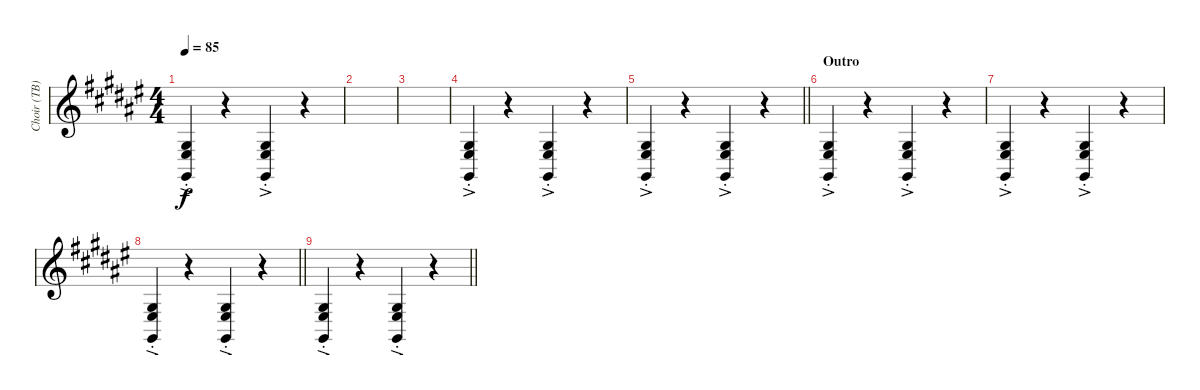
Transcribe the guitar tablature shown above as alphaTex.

\track ("Choir (TB)" "Choir (TB)") {instrument choiraahs}
\staff {score}
\tuning (E4 B3 G3 D3 A2 E2 B1) {hide}
\ts (4 4)
\tempo 85
\clef g2
\ks f#
(1.3{ac st} 3.4 4.6).4{dy f} r.4 (1.3{ac st} 3.4 4.6).4 r.4 |
|
|
(1.3{ac st} 3.4 4.6).4 r.4 (1.3{ac st} 3.4 4.6).4 r.4 |
\barLineRight lightlight
(1.3{ac st} 3.4 4.6).4 r.4 (1.3{ac st} 3.4 4.6).4 r.4 |
\section ("" "Outro")
(1.3{ac st} 3.4 4.6).4 r.4 (1.3{ac st} 3.4 4.6).4 r.4 |
(1.3{ac st} 3.4 4.6).4 r.4 (1.3{ac st} 3.4 4.6).4 r.4 |
\barLineRight lightlight
(1.3{ac st} 3.4 4.6).4 r.4 (1.3{ac st} 3.4 4.6).4 r.4 |
\barLineRight lightlight
(1.3{ac st} 3.4 4.6).4 r.4 (1.3{ac st} 3.4 4.6).4 r.4
